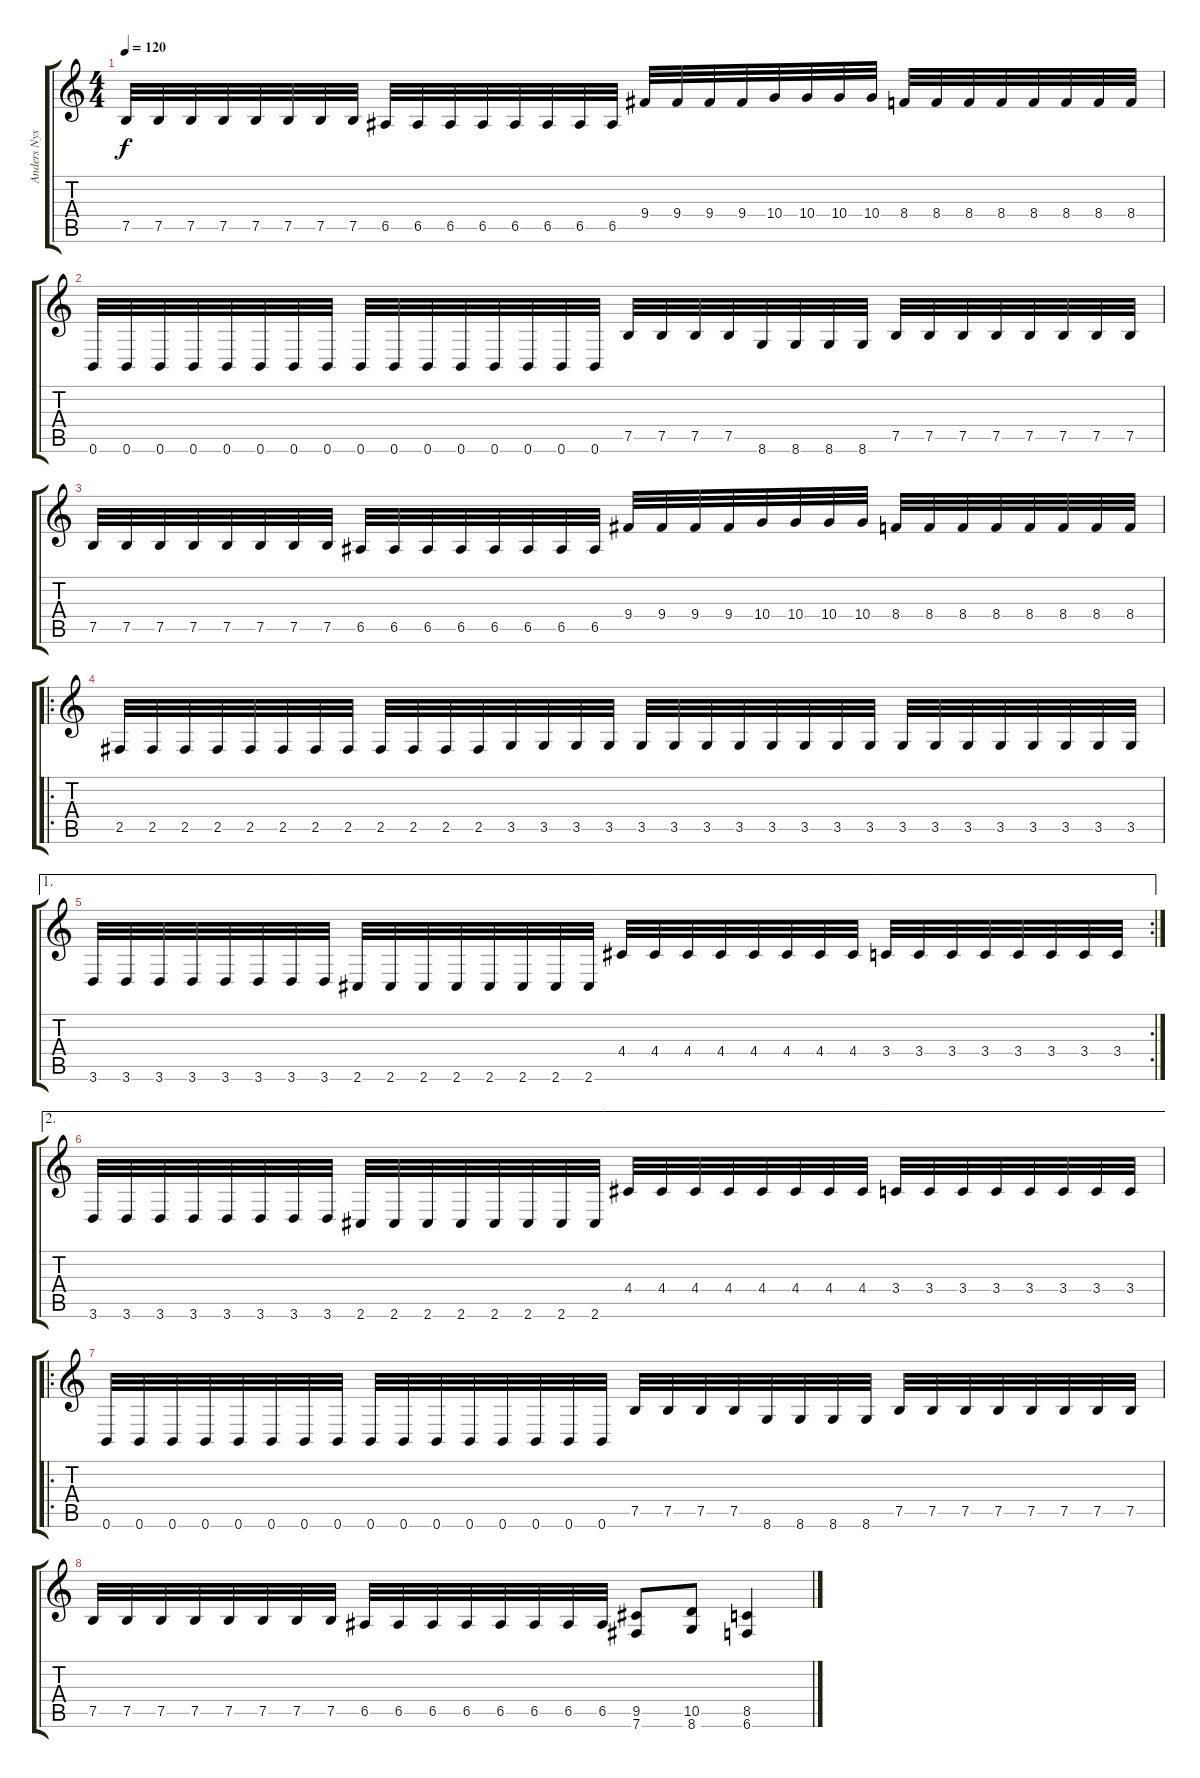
\track ("Anders Nyström" "Anders Nys") {instrument distortionguitar}
\staff {score tabs}
\tuning (B3 Gb3 D3 A2 E2 B1) {hide}
\ts (4 4)
\tempo 120
\clef g2
\ks c
7.5.32{dy f} 7.5.32 7.5.32 7.5.32 7.5.32 7.5.32 7.5.32 7.5.32 6.5.32 6.5.32 6.5.32 6.5.32 6.5.32 6.5.32 6.5.32 6.5.32 9.4.32 9.4.32 9.4.32 9.4.32 10.4.32 10.4.32 10.4.32 10.4.32 8.4.32 8.4.32 8.4.32 8.4.32 8.4.32 8.4.32 8.4.32 8.4.32 |
0.6.32 0.6.32 0.6.32 0.6.32 0.6.32 0.6.32 0.6.32 0.6.32 0.6.32 0.6.32 0.6.32 0.6.32 0.6.32 0.6.32 0.6.32 0.6.32 7.5.32 7.5.32 7.5.32 7.5.32 8.6.32 8.6.32 8.6.32 8.6.32 7.5.32 7.5.32 7.5.32 7.5.32 7.5.32 7.5.32 7.5.32 7.5.32 |
7.5.32 7.5.32 7.5.32 7.5.32 7.5.32 7.5.32 7.5.32 7.5.32 6.5.32 6.5.32 6.5.32 6.5.32 6.5.32 6.5.32 6.5.32 6.5.32 9.4.32 9.4.32 9.4.32 9.4.32 10.4.32 10.4.32 10.4.32 10.4.32 8.4.32 8.4.32 8.4.32 8.4.32 8.4.32 8.4.32 8.4.32 8.4.32 |
\ro
2.5.32 2.5.32 2.5.32 2.5.32 2.5.32 2.5.32 2.5.32 2.5.32 2.5.32 2.5.32 2.5.32 2.5.32 3.5.32 3.5.32 3.5.32 3.5.32 3.5.32 3.5.32 3.5.32 3.5.32 3.5.32 3.5.32 3.5.32 3.5.32 3.5.32 3.5.32 3.5.32 3.5.32 3.5.32 3.5.32 3.5.32 3.5.32 |
\ae 1
\rc 2
3.6.32 3.6.32 3.6.32 3.6.32 3.6.32 3.6.32 3.6.32 3.6.32 2.6.32 2.6.32 2.6.32 2.6.32 2.6.32 2.6.32 2.6.32 2.6.32 4.4.32 4.4.32 4.4.32 4.4.32 4.4.32 4.4.32 4.4.32 4.4.32 3.4.32 3.4.32 3.4.32 3.4.32 3.4.32 3.4.32 3.4.32 3.4.32 |
\ae 2
3.6.32 3.6.32 3.6.32 3.6.32 3.6.32 3.6.32 3.6.32 3.6.32 2.6.32 2.6.32 2.6.32 2.6.32 2.6.32 2.6.32 2.6.32 2.6.32 4.4.32 4.4.32 4.4.32 4.4.32 4.4.32 4.4.32 4.4.32 4.4.32 3.4.32 3.4.32 3.4.32 3.4.32 3.4.32 3.4.32 3.4.32 3.4.32 |
\ro
0.6.32 0.6.32 0.6.32 0.6.32 0.6.32 0.6.32 0.6.32 0.6.32 0.6.32 0.6.32 0.6.32 0.6.32 0.6.32 0.6.32 0.6.32 0.6.32 7.5.32 7.5.32 7.5.32 7.5.32 8.6.32 8.6.32 8.6.32 8.6.32 7.5.32 7.5.32 7.5.32 7.5.32 7.5.32 7.5.32 7.5.32 7.5.32 |
7.5.32 7.5.32 7.5.32 7.5.32 7.5.32 7.5.32 7.5.32 7.5.32 6.5.32 6.5.32 6.5.32 6.5.32 6.5.32 6.5.32 6.5.32 6.5.32 (9.5 7.6).8 (10.5 8.6).8 (8.5 6.6).4
